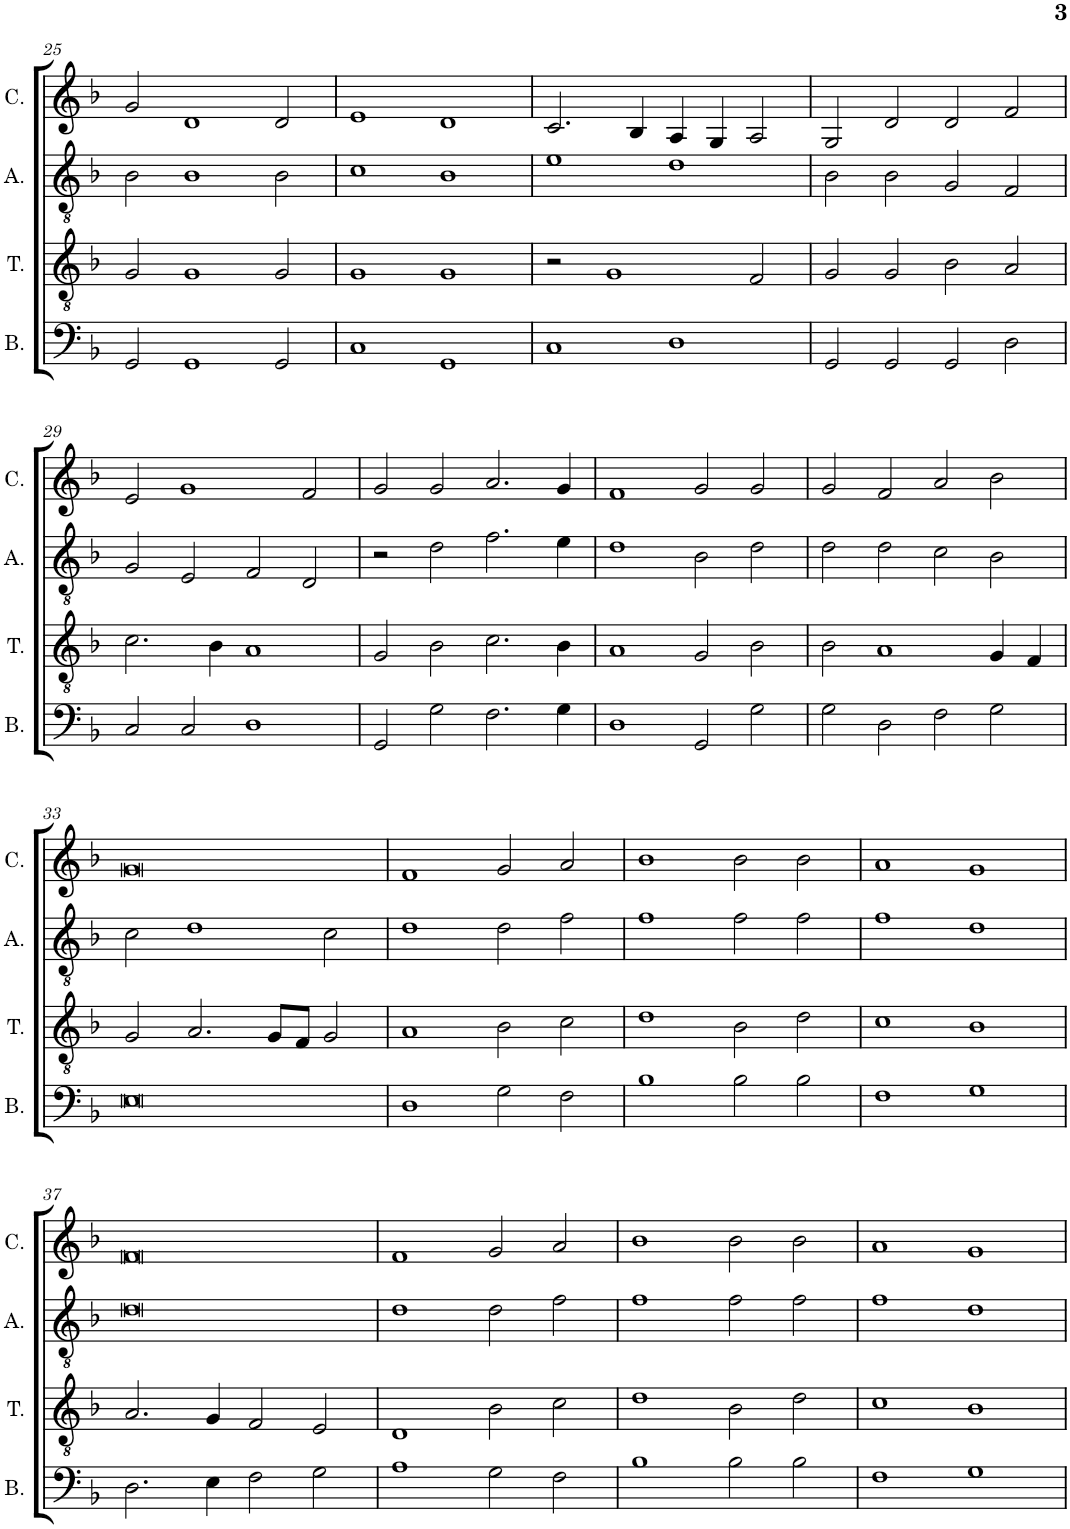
**kern	**kern	**kern	**kern
*part4	*part3	*part2	*part1
*staff4	*staff3	*staff2	*staff1
*I"Bassus	*I"Tenor	*I"Altus	*I"Cantus
*I'B.	*I'T.	*I'A.	*I'C.
!!LO:PB:g=z
*clefF4	*clefGv2	*clefGv2	*clefG2
*k[b-]	*k[b-]	*k[b-]	*k[b-]
*M2/1	*M2/1	*M2/1	*M2/1
=25	=25	=25	=25
2GG/	2G/	2B-\	2g/
1GG	1G	1B-	1d
2GG/	2G/	2B-\	2d/
=26	=26	=26	=26
1C	1G	1c	1e
1GG	1G	1B-	1d
=27	=27	=27	=27
1C	2r	1e	2.c/
.	1G	.	.
.	.	.	4B-/
1D	.	1d	4A/
.	.	.	4G/
.	2F/	.	2A/
=28	=28	=28	=28
2GG/	2G/	2B-\	2G/
2GG/	2G/	2B-\	2d/
2GG/	2B-\	2G/	2d/
2D\	2A/	2F/	2f/
!!LO:LB:g=z
=29	=29	=29	=29
2C/	2.c\	2G/	2e/
2C/	.	2E/	1g
.	4B-\	.	.
1D	1A	2F/	.
.	.	2D/	2f/
=30	=30	=30	=30
2GG/	2G/	2r	2g/
2G\	2B-\	2d\	2g/
2.F\	2.c\	2.f\	2.a/
4G\	4B-\	4e\	4g/
=31	=31	=31	=31
1D	1A	1d	1f
2GG/	2G/	2B-\	2g/
2G\	2B-\	2d\	2g/
=32	=32	=32	=32
2G\	2B-\	2d\	2g/
2D\	1A	2d\	2f/
2F\	.	2c\	2a/
2G\	4G/	2B-\	2b-\
.	4F/	.	.
!!LO:LB:g=z
=33	=33	=33	=33
0E	2G/	2c\	0g
.	2.A/	1d	.
.	8G/L	.	.
.	8F/J	.	.
.	2G/	2c\	.
=34	=34	=34	=34
1D	1A	1d	1f
2G\	2B-\	2d\	2g/
2F\	2c\	2f\	2a/
=35	=35	=35	=35
1B-	1d	1f	1b-
2B-\	2B-\	2f\	2b-\
2B-\	2d\	2f\	2b-\
=36	=36	=36	=36
1F	1c	1f	1a
1G	1B-	1d	1g
!!LO:LB:g=z
=37	=37	=37	=37
2.D\	2.A/	0d	0f
4E\	4G/	.	.
2F\	2F/	.	.
2G\	2E/	.	.
=38	=38	=38	=38
1A	1D	1d	1f
2G\	2B-\	2d\	2g/
2F\	2c\	2f\	2a/
=39	=39	=39	=39
1B-	1d	1f	1b-
2B-\	2B-\	2f\	2b-\
2B-\	2d\	2f\	2b-\
=40	=40	=40	=40
1F	1c	1f	1a
1G	1B-	1d	1g
=	=	=	=
*-	*-	*-	*-
